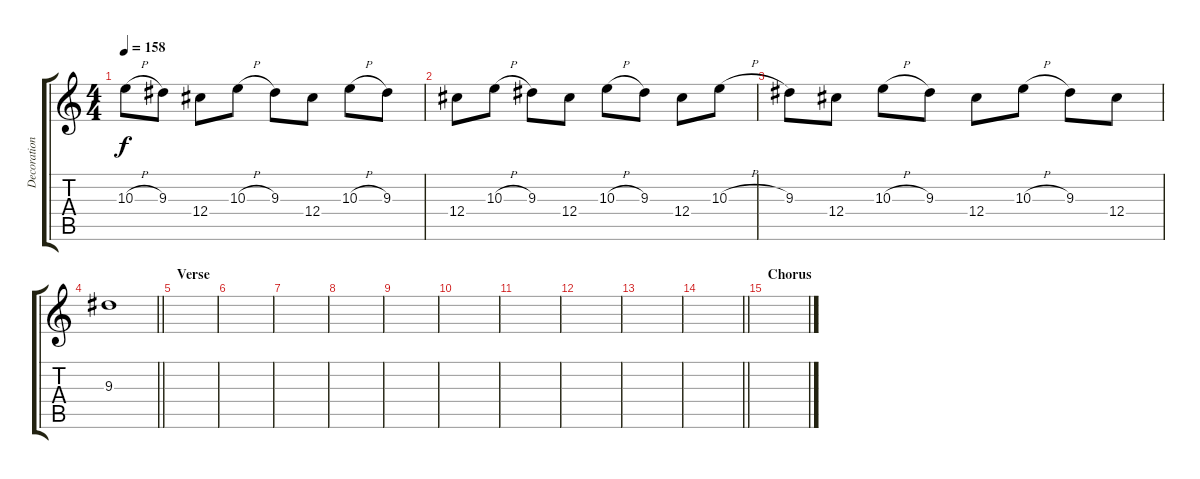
\track ("Decoration" "Decoration") {instrument electricguitarclean}
\staff {score tabs}
\tuning (Eb4 Bb3 Gb3 Db3 Ab2 Db2) {hide}
\ts (4 4)
\tempo 158
\clef g2
\ks c
10.3{h}.8{dy f} 9.3.8 12.4.8 10.3{h}.8 9.3.8 12.4.8 10.3{h}.8 9.3.8 |
12.4.8 10.3{h}.8 9.3.8 12.4.8 10.3{h}.8 9.3.8 12.4.8 10.3{h}.8 |
9.3.8 12.4.8 10.3{h}.8 9.3.8 12.4.8 10.3{h}.8 9.3.8 12.4.8 |
\barLineRight lightlight
9.3.1 |
\section ("" "Verse")
|
|
|
|
|
|
|
|
|
\barLineRight lightlight
|
\section ("" "Chorus")
